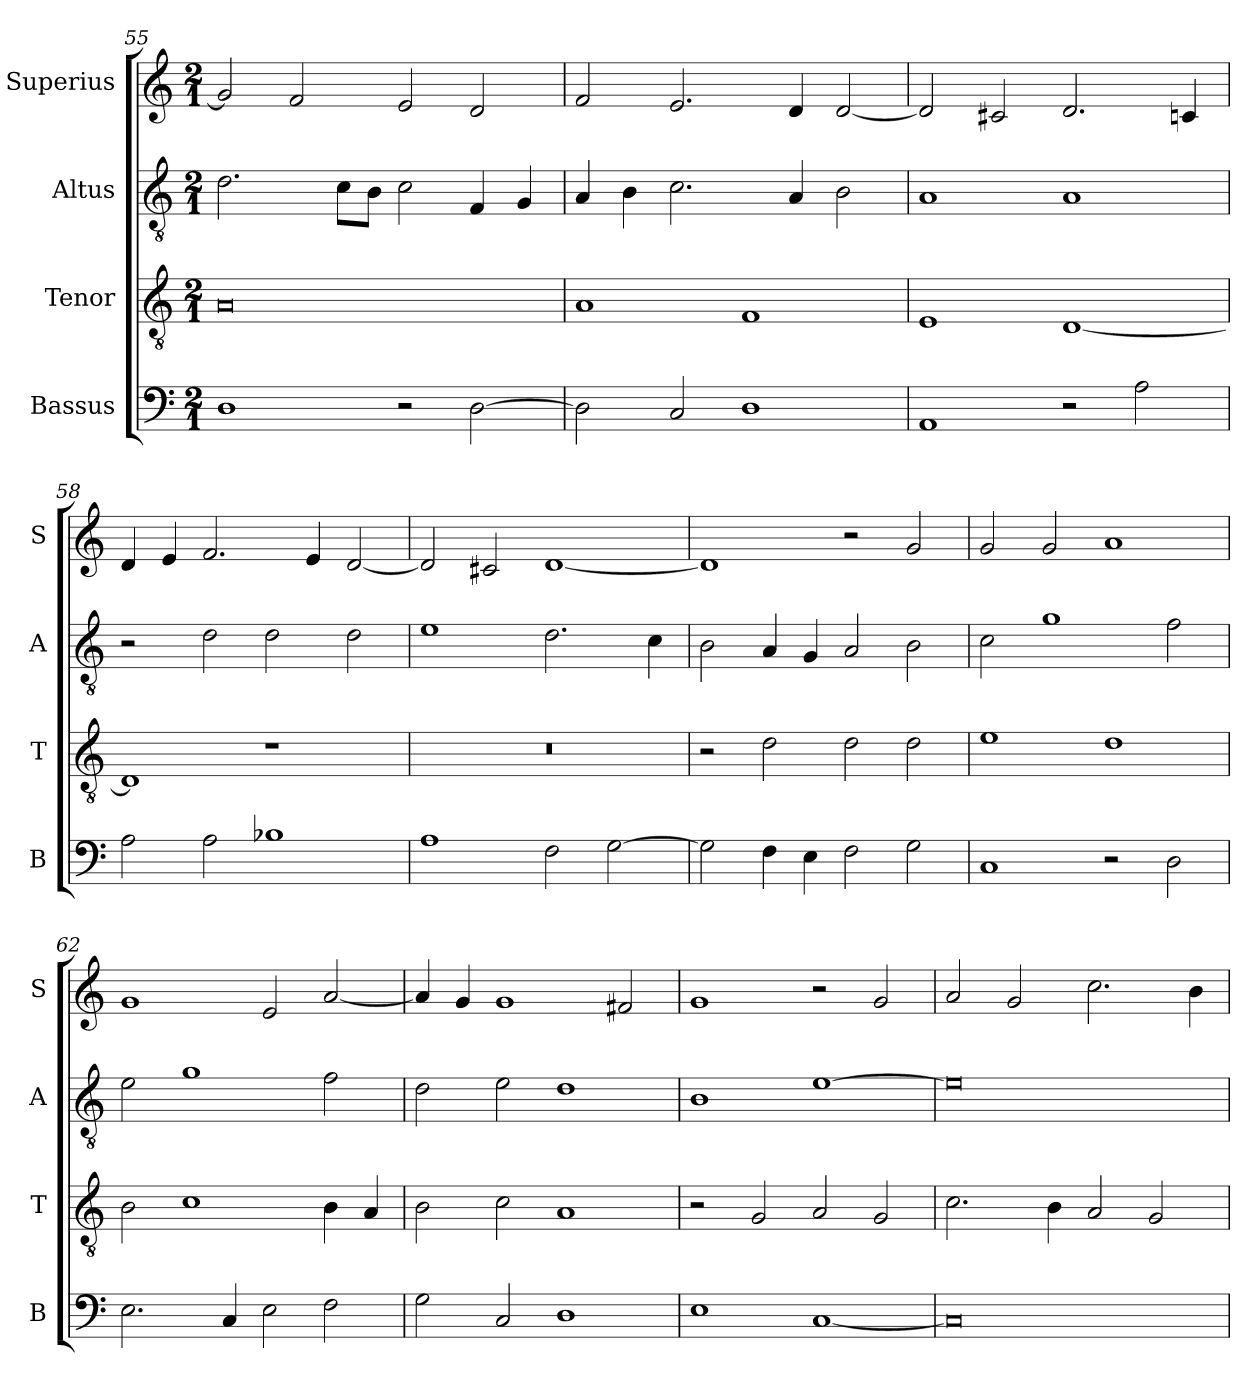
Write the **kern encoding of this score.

**kern	**kern	**kern	**kern
*part4	*part3	*part2	*part1
*staff4	*staff3	*staff2	*staff1
*I"Bassus	*I"Tenor	*I"Altus	*I"Superius
*I'B	*I'T	*I'A	*I'S
*clefF4	*clefGv2	*clefGv2	*clefG2
*k[]	*k[]	*k[]	*k[]
*C:	*C:	*C:	*C:
*M2/1	*M2/1	*M2/1	*M2/1
=55	=55	=55	=55
1D	0A	2.d	2g]
.	.	.	2f
.	.	8cL	.
.	.	8BJ	.
2r	.	2c	2e
[2D	.	4F	2d
.	.	4G	.
=56	=56	=56	=56
2D]	1A	4A	2f
.	.	4B	.
2C	.	2.c	2.e
1D	1F	.	.
.	.	4A	4d
.	.	2B	[2d
=57	=57	=57	=57
1AA	1E	1A	2d]
.	.	.	2c#X
2r	[1D	1A	2.d
2A	.	.	.
.	.	.	4cn
=58	=58	=58	=58
2A	1D]	2r	4d
.	.	.	4e
2A	.	2d	2.f
1B-X	1r	2d	.
.	.	.	4e
.	.	2d	[2d
=59	=59	=59	=59
1A	0r	1e	2d]
.	.	.	2c#X
2F	.	2.d	[1d
[2G	.	.	.
.	.	4c	.
=60	=60	=60	=60
2G]	2r	2B	1d]
4F	2d	4A	.
4E	.	4G	.
2F	2d	2A	2r
2G	2d	2B	2g
=61	=61	=61	=61
1C	1e	2c	2g
.	.	1g	2g
2r	1d	.	1a
2D	.	2f	.
=62	=62	=62	=62
2.E	2B	2e	1g
.	1c	1g	.
4C	.	.	.
2E	.	.	2e
2F	4B	2f	[2a
.	4A	.	.
=63	=63	=63	=63
2G	2B	2d	4a]
.	.	.	4g
2C	2c	2e	1g
1D	1A	1d	.
.	.	.	2f#X
=64	=64	=64	=64
1E	2r	1B	1g
.	2G	.	.
[1C	2A	[1e	2r
.	2G	.	2g
=65	=65	=65	=65
0C]	2.c	0e]	2a
.	.	.	2g
.	4B	.	.
.	2A	.	2.cc
.	2G	.	.
.	.	.	4b
=	=	=	=
*-	*-	*-	*-
